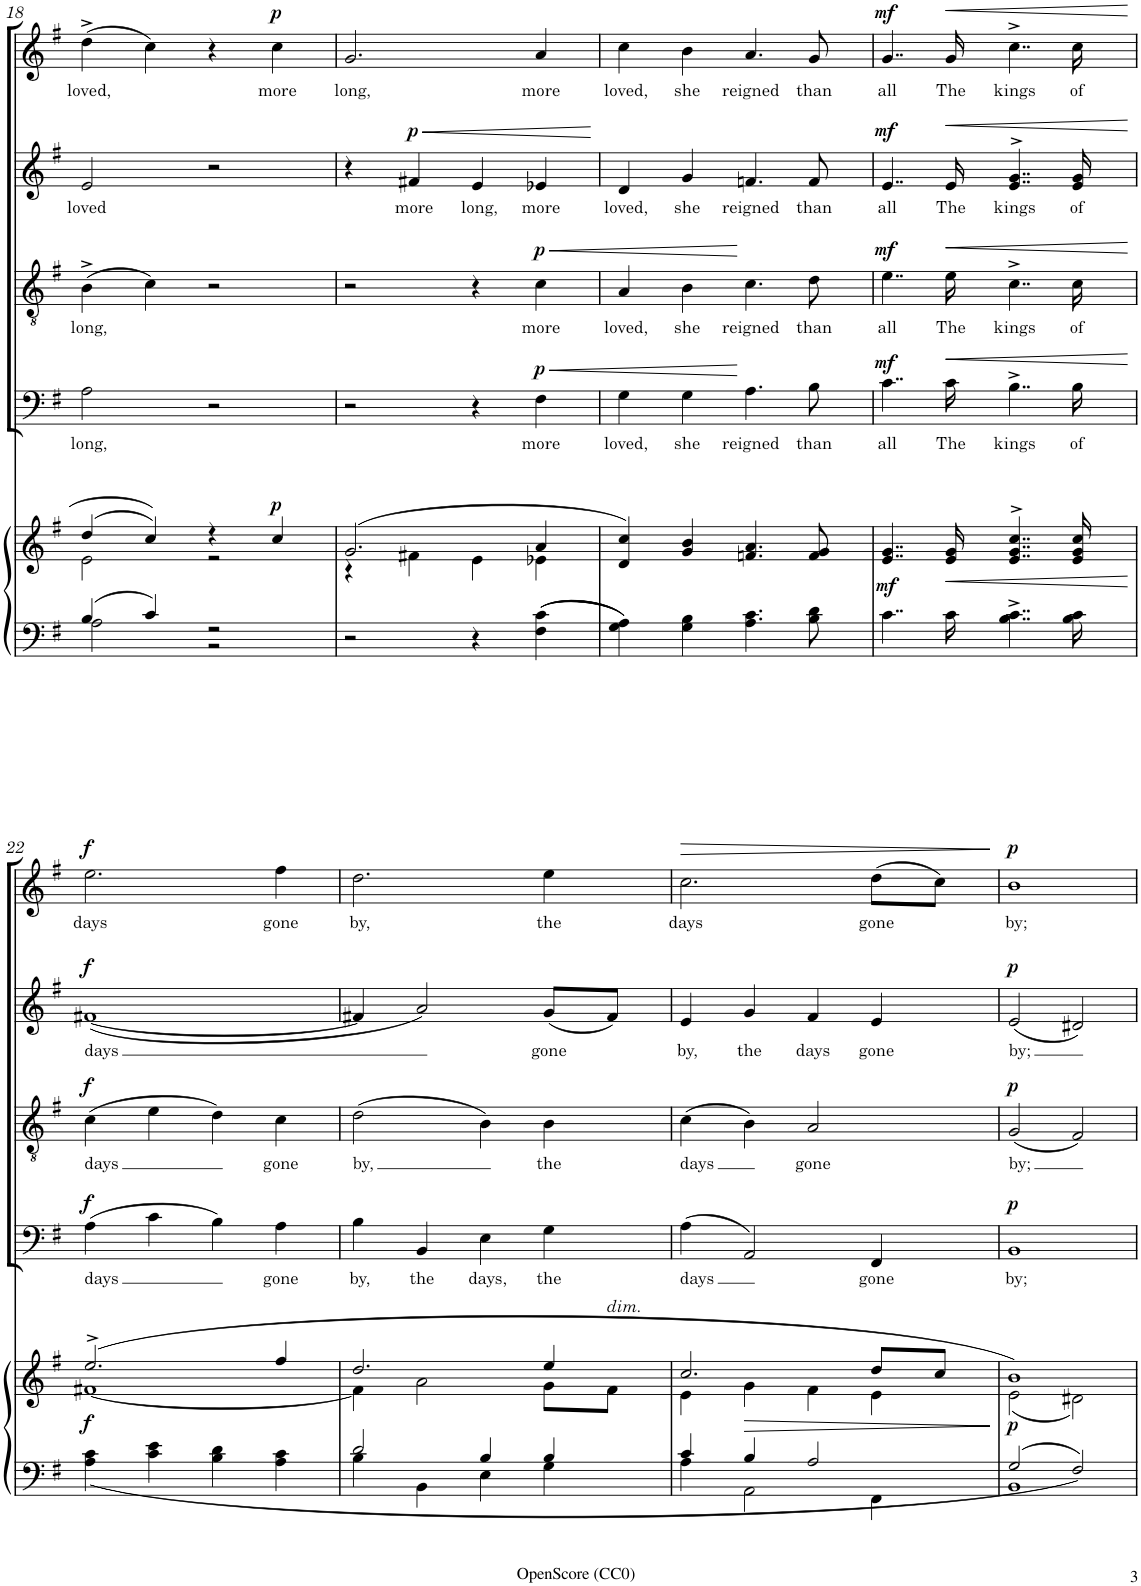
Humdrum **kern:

**kern	**kern	**dynam	**kern	**text	**dynam	**kern	**text	**dynam	**kern	**text	**dynam	**kern	**text	**dynam
*part5	*part5	*part5	*part4	*part4	*part4	*part3	*part3	*part3	*part2	*part2	*part2	*part1	*part1	*part1
*staff6	*staff5	*staff5/6	*staff4	*staff4	*staff4	*staff3	*staff3	*staff3	*staff2	*staff2	*staff2	*staff1	*staff1	*staff1
*I"Piano for practice only	*	*	*I"Bass	*	*	*I"Tenor	*	*	*I"Alto	*	*	*I"Soprano	*	*
*I'Pno	*	*	*	*	*	*	*	*	*	*	*	*	*	*
!!LO:PB:g=z
*clefF4	*clefG2	*	*clefF4	*	*	*clefGv2	*	*	*clefG2	*	*	*clefG2	*	*
*k[f#]	*k[f#]	*	*k[f#]	*	*	*k[f#]	*	*	*k[f#]	*	*	*k[f#]	*	*
*M4/4	*M4/4	*	*M4/4	*	*	*M4/4	*	*	*M4/4	*	*	*M4/4	*	*
=18	=18	=18	=18	=18	=18	=18	=18	=18	=18	=18	=18	=18	=18	=18
*^	*^	*	*	*	*	*	*	*	*	*	*	*	*	*
!	!	!	!	!	!	!LO:LY:b	!	!	!LO:LY:b	!	!	!LO:LY:b	!	!	!LO:LY:b	!
4B/	2A\	(4dd/	2e\	.	2A\	long,	.	(4B^\	long,	.	2e/	loved	.	(4dd^\	loved,	.
4c/	.	4cc/)	.	.	.	.	.	4c\)	.	.	.	.	.	4cc\)	.	.
2r	2r	4r	2r	.	2r	.	.	2r	.	.	2r	.	.	4r	.	.
!	!	!	!	!LO:DY:a	!	!	!	!	!	!	!	!	!	!	!LO:LY:b	!LO:DY:a
.	.	4cc/	.	p	.	.	.	.	.	.	.	.	.	4cc\	more	p
*v	*v	*	*	*	*	*	*	*	*	*	*	*	*	*	*	*
=19	=19	=19	=19	=19	=19	=19	=19	=19	=19	=19	=19	=19	=19	=19	=19
!	!	!	!	!	!	!	!	!	!	!	!	!	!	!LO:LY:b	!
2r	(2.g/	4r	.	2r	.	.	2r	.	.	4r	.	.	2.g/	long,	.
!	!	!	!	!	!	!	!	!	!	!	!LO:LY:b	!LO:HP:b	!	!	!
!	!	!	!	!	!	!	!	!	!	!	!	!LO:DY:n=1:a	!	!	!
.	.	4f#X\	.	.	.	.	.	.	.	4f#X/	more	< p	.	.	.
!	!	!	!	!	!	!	!	!	!	!	!LO:LY:b	!	!	!	!
4r	.	4e\	.	4r	.	.	4r	.	.	4e/	long,	.	.	.	.
!	!	!	!	!	!LO:LY:b	!LO:HP:b	!	!LO:LY:b	!LO:HP:b	!	!LO:LY:b	!	!	!LO:LY:b	!
!	!	!	!	!	!	!LO:DY:n=1:a	!	!	!LO:DY:n=1:a	!	!	!	!	!	!
4F#\ 4c\	4a/	4e-X\	.	4F#\	more	< p	4c\	more	< p	4e-X/	more	.	4a/	more	.
*	*v	*v	*	*	*	*	*	*	*	*	*	*	*	*	*
.	.	.	.	.	.	.	.	.	.	.	[	.	.	.
=20	=20	=20	=20	=20	=20	=20	=20	=20	=20	=20	=20	=20	=20	=20
!	!	!	!	!LO:LY:b	!	!	!LO:LY:b	!	!	!LO:LY:b	!	!	!LO:LY:b	!
4G\ 4A\	4d/ 4cc/)	.	4G\	loved,	.	4A/	loved,	.	4d/	loved,	.	4cc\	loved,	.
!	!	!	!	!LO:LY:b	!	!	!LO:LY:b	!	!	!LO:LY:b	!	!	!LO:LY:b	!
4G\ 4B\	4g/ 4b/	.	4G\	she	.	4B\	she	.	4g/	she	.	4b\	she	.
!	!	!	!	!LO:LY:b	!	!	!LO:LY:b	!	!	!LO:LY:b	!	!	!LO:LY:b	!
4.A\ 4.c\	4.fn/ 4.a/	.	4.A\	reigned	[	4.c\	reigned	[	4.fn/	reigned	.	4.a/	reigned	.
!	!	!	!	!LO:LY:b	!	!	!LO:LY:b	!	!	!LO:LY:b	!	!	!LO:LY:b	!
8B\ 8d\	8f/ 8g/	.	8B\	than	.	8d\	than	.	8f/	than	.	8g/	than	.
=21	=21	=21	=21	=21	=21	=21	=21	=21	=21	=21	=21	=21	=21	=21
!	!	!LO:DY:b	!	!LO:LY:b	!LO:DY:a	!	!LO:LY:b	!LO:DY:a	!	!LO:LY:b	!LO:DY:a	!	!LO:LY:b	!LO:DY:a
4..c\	4..e/ 4..g/	mf	4..c\	all	mf	4..e\	all	mf	4..e/	all	mf	4..g/	all	mf
!	!	!LO:HP:b	!	!LO:LY:b	!LO:HP:b	!	!LO:LY:b	!LO:HP:b	!	!LO:LY:b	!LO:HP:b	!	!LO:LY:b	!LO:HP:b
16c\	16e/ 16g/	<	16c\	The	<	16e\	The	<	16e/	The	<	16g/	The	<
!	!	!	!	!LO:LY:b	!	!	!LO:LY:b	!	!	!LO:LY:b	!	!	!LO:LY:b	!
4..B\^ 4..c\^	4..e/^> 4..g/^> 4..cc/^>	.	4..B^\	kings	.	4..c^\	kings	.	4..e/^> 4..g/^>	kings	.	4..cc^\	kings	.
!	!	!	!	!LO:LY:b	!	!	!LO:LY:b	!	!	!LO:LY:b	!	!	!LO:LY:b	!
16B\ 16c\	16e/ 16g/ 16cc/	.	16B\	of	.	16c\	of	.	16e/ 16g/	of	.	16cc\	of	.
.	.	[	.	.	[	.	.	[	.	.	[	.	.	[
!!LO:LB:g=z
=22	=22	=22	=22	=22	=22	=22	=22	=22	=22	=22	=22	=22	=22	=22
*	*^	*	*	*	*	*	*	*	*	*	*	*	*	*
!	!	!	!LO:DY:b	!	!LO:LY:b	!LO:DY:a	!	!LO:LY:b	!LO:DY:a	!	!LO:LY:b	!LO:DY:a	!	!LO:LY:b	!LO:DY:a
4A\ 4c\	(2.ee^/	[1f#X	f	(4A\	days	f	(4c\	days	f	(<[1f#X	days	f	2.ee\	days	f
4c\ 4e\	.	.	.	4c\	.	.	4e\	.	.	.	.	.	.	.	.
4B\ 4d\	.	.	.	4B\)	.	.	4d\)	.	.	.	.	.	.	.	.
!	!	!	!	!	!LO:LY:b	!	!	!LO:LY:b	!	!	!	!	!	!LO:LY:b	!
4A\ 4c\	4ff#/	.	.	4A\	gone	.	4c\	gone	.	.	.	.	4ff#\	gone	.
=23	=23	=23	=23	=23	=23	=23	=23	=23	=23	=23	=23	=23	=23	=23	=23
*^	*	*	*	*	*	*	*	*	*	*	*	*	*	*	*
!	!	!	!	!	!	!LO:LY:b	!	!	!LO:LY:b	!	!	!	!	!	!LO:LY:b	!
2d/	4B\	2.dd/	4f#\]	.	4B\	by,	.	(2d\	by,	.	4f#X/]	.	.	2.dd\	by,	.
!	!	!	!	!	!	!LO:LY:b	!	!	!	!	!	!	!	!	!	!
.	4BB\	.	2a\	.	4BB/	the	.	.	.	.	2a/)	.	.	.	.	.
!	!	!	!	!	!	!LO:LY:b	!	!	!	!	!	!	!	!	!	!
4B/	4E\	.	.	.	4E\	days,	.	4B\)	.	.	.	.	.	.	.	.
!	!	!	!	!	!	!LO:LY:b	!	!	!LO:LY:b	!	!	!LO:LY:b	!	!	!LO:LY:b	!
4B/	4G\	4ee/	8g\L	.	4G\	the	.	4B\	the	.	(8g/L	gone	.	4ee\	the	.
!	!	!	!LO:TX:a:i:t=dim.	!	!	!	!	!	!	!	!	!	!	!	!	!
.	.	.	8f#\J	.	.	.	.	.	.	.	8f#/J)	.	.	.	.	.
=24	=24	=24	=24	=24	=24	=24	=24	=24	=24	=24	=24	=24	=24	=24	=24	=24
!	!	!	!	!	!	!LO:LY:b	!	!	!LO:LY:b	!	!	!LO:LY:b	!	!	!LO:LY:b	!LO:HP:b
4c/	4A\	2.cc/	4e\	.	(4A\	days	.	(4c\	days	.	4e/	by,	.	2.cc\	days	>
!	!	!	!	!	!	!	!	!	!	!	!	!LO:LY:b	!	!	!	!
4B/	2AA\	.	4g\	.	2AA/)	.	.	4B\)	.	.	4g/	the	.	.	.	.
!	!	!	!	!	!	!	!	!	!LO:LY:b	!	!	!LO:LY:b	!	!	!	!
2A/	.	.	4f#\	.	.	.	.	2A/	gone	.	4f#/	days	.	.	.	.
!	!	!	!	!	!	!LO:LY:b	!	!	!	!	!	!LO:LY:b	!	!	!LO:LY:b	!
.	4FF#\	8dd/L	4e\	.	4FF#/	gone	.	.	.	.	4e/	gone	.	(8dd\L	gone	.
.	.	8cc/J	.	.	.	.	.	.	.	.	.	.	.	8cc\J)	.	.
*v	*v	*	*	*	*	*	*	*	*	*	*	*	*	*	*	*
*	*v	*v	*	*	*	*	*	*	*	*	*	*	*	*	*
.	.	.	.	.	.	.	.	.	.	.	.	.	.	]
=25	=25	=25	=25	=25	=25	=25	=25	=25	=25	=25	=25	=25	=25	=25
*^	*^	*	*	*	*	*	*	*	*	*	*	*	*	*
!	!	!	!	!LO:DY:b	!	!LO:LY:b	!LO:DY:a	!	!LO:LY:b	!LO:DY:a	!	!LO:LY:b	!LO:DY:a	!	!LO:LY:b	!LO:DY:a
2G/	1BB	1b)	(2e\	p	1BB	by;	p	(2G/	by;	p	(2e/	by;	p	1b	by;	p
2F#/	.	.	2d#X\)	.	.	.	.	2F#/)	.	.	2d#X/)	.	.	.	.	.
*v	*v	*	*	*	*	*	*	*	*	*	*	*	*	*	*	*
*	*v	*v	*	*	*	*	*	*	*	*	*	*	*	*	*
=	=	=	=	=	=	=	=	=	=	=	=	=	=	=
*-	*-	*-	*-	*-	*-	*-	*-	*-	*-	*-	*-	*-	*-	*-
